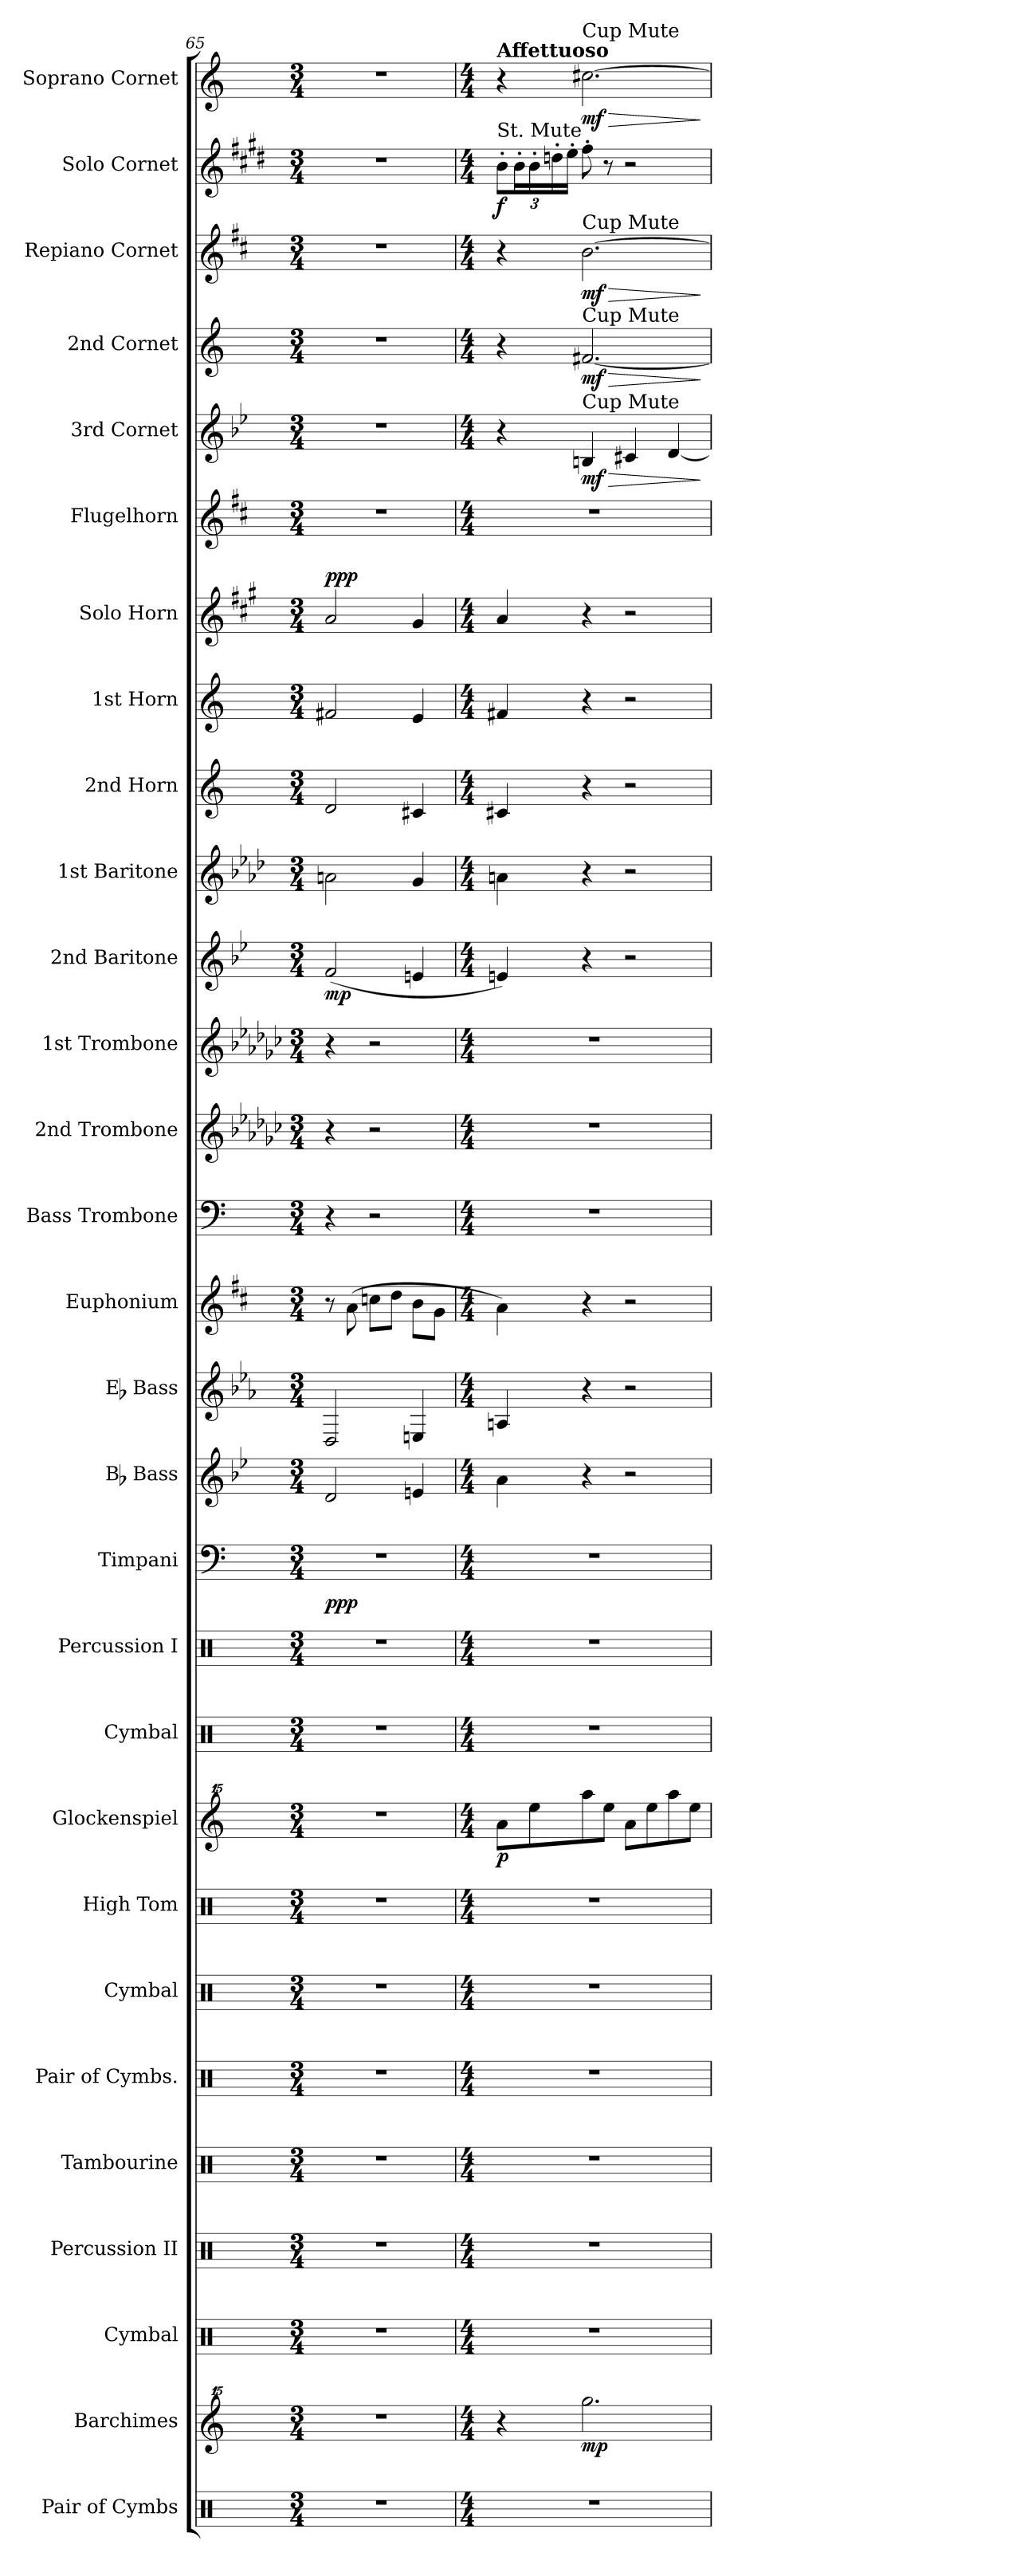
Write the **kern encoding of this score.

**kern	**kern	**dynam	**kern	**kern	**kern	**kern	**kern	**kern	**kern	**dynam	**kern	**kern	**kern	**dynam	**kern	**kern	**kern	**kern	**kern	**kern	**kern	**dynam	**kern	**kern	**kern	**kern	**kern	**dynam	**kern	**dynam	**kern	**dynam	**kern	**dynam	**kern	**dynam	**kern	**dynam
*part29	*part28	*part28	*part27	*part26	*part25	*part24	*part23	*part22	*part21	*part21	*part20	*part19	*part18	*part18	*part17	*part16	*part15	*part14	*part13	*part12	*part11	*part11	*part10	*part9	*part8	*part7	*part6	*part6	*part5	*part5	*part4	*part4	*part3	*part3	*part2	*part2	*part1	*part1
*staff29	*staff28	*staff28	*staff27	*staff26	*staff25	*staff24	*staff23	*staff22	*staff21	*staff21	*staff20	*staff19	*staff18	*staff18	*staff17	*staff16	*staff15	*staff14	*staff13	*staff12	*staff11	*staff11	*staff10	*staff9	*staff8	*staff7	*staff6	*staff6	*staff5	*staff5	*staff4	*staff4	*staff3	*staff3	*staff2	*staff2	*staff1	*staff1
*I"Pair of Cymbs	*I"Barchimes	*	*I"Cymbal	*I"Percussion II	*I"Tambourine	*I"Pair of Cymbs.	*I"Cymbal	*I"High Tom	*I"Glockenspiel	*	*I"Cymbal	*I"Percussion I	*I"Timpani	*	*I"Bb Bass	*I"Eb Bass	*I"Euphonium	*I"Bass Trombone	*I"2nd Trombone	*I"1st Trombone	*I"2nd Baritone	*	*I"1st Baritone	*I"2nd Horn	*I"1st Horn	*I"Solo Horn	*I"Flugelhorn	*	*I"3rd Cornet	*	*I"2nd Cornet	*	*I"Repiano Cornet	*	*I"Solo Cornet	*	*I"Soprano Cornet	*
*I'Pair Cym.	*I'Bachm.	*	*I'Cym.	*I'Perc. II	*I'Tamb.	*I'Pair Cym.	*I'Cym.	*I'H. To.	*I'Glk.	*	*I'Cym.	*I'Perc. I	*I'Timp.	*	*I'Bb Bass	*I'Eb Bass	*I'Euph.	*I'B. Trb.	*I'2nd Trb.	*I'1st Trb.	*I'2nd Bar.	*	*I'1st Bar.	*I'2nd Hn.	*I'1st Hn.	*I'Solo Hn.	*I'Flugel.	*	*I'3rd Cnt.	*	*I'2nd Cnt.	*	*I'Rep. Cnt.	*	*I'Solo Cnt.	*	*I'Sop. Cnt.	*
*clefX	*clefG^^2	*	*clefX	*clefX	*clefX	*clefX	*clefX	*clefX	*clefG^^2	*	*clefX	*clefX	*clefF4	*	*clefG2	*clefG2	*clefG2	*clefF4	*clefG2	*clefG2	*clefG2	*	*clefG2	*clefG2	*clefG2	*clefG2	*clefG2	*	*clefG2	*	*clefG2	*	*clefG2	*	*clefG2	*	*clefG2	*
*	*	*	*	*	*	*	*	*	*	*	*	*	*	*	*ITrd15c26	*ITrd12c21	*ITrd8c14	*	*ITrd8c14	*ITrd8c14	*ITrd8c14	*	*ITrd8c14	*ITrd5c9	*ITrd5c9	*ITrd5c9	*ITrd1c2	*	*ITrd1c2	*	*ITrd1c2	*	*ITrd1c2	*	*ITrd1c2	*	*ITrd-2c-3	*
*k[]	*k[]	*	*k[]	*k[]	*k[]	*k[]	*k[]	*k[]	*k[]	*	*k[]	*k[]	*k[]	*	*k[b-e-]	*k[b-e-a-]	*k[f#c#]	*k[]	*k[b-e-a-d-g-c-]	*k[b-e-a-d-g-c-]	*k[b-e-]	*	*k[b-e-a-d-]	*k[b-e-a-]	*k[b-e-a-]	*k[]	*k[]	*	*k[b-e-a-d-]	*	*k[b-e-]	*	*k[]	*	*k[f#c#]	*	*k[b-e-a-]	*
*M3/4	*M3/4	*	*M3/4	*M3/4	*M3/4	*M3/4	*M3/4	*M3/4	*M3/4	*	*M3/4	*M3/4	*M3/4	*	*M3/4	*M3/4	*M3/4	*M3/4	*M3/4	*M3/4	*M3/4	*	*M3/4	*M3/4	*M3/4	*M3/4	*M3/4	*	*M3/4	*	*M3/4	*	*M3/4	*	*M3/4	*	*M3/4	*
=65	=65	=65	=65	=65	=65	=65	=65	=65	=65	=65	=65	=65	=65	=65	=65	=65	=65	=65	=65	=65	=65	=65	=65	=65	=65	=65	=65	=65	=65	=65	=65	=65	=65	=65	=65	=65	=65	=65
*	*	*	*	*	*	*	*	*	*	*	*	*	*^	*	*	*	*	*^	*^	*^	*	*	*	*	*	*	*^	*	*	*	*	*	*	*	*	*	*	*
!	!	!	!	!	!	!	!	!	!	!	!	!	!	!	!LO:DY:b	!	!	!	!	!	!	!	!	!	!	!LO:DY:b	!	!	!	!	!	!	!LO:DY:b	!	!	!	!	!	!	!	!	!	!
2.r	2.r	.	2.r	2.r	2.r	2.r	2.r	2.r	2.r	.	2.r	2.r	2.r	4DD/yy	ppp	2DD/	2DD/	8r	4r	4ryy	4r	4ryy	4r	4ryy	(2F/	mp	2An\	2F/	2An/	2c/	2.r	4D/yy	ppp	2.r	.	2.r	.	2.r	.	2.r	.	2.r	.
.	.	.	.	.	.	.	.	.	.	.	.	.	.	.	.	.	.	(8A\	.	.	.	.	.	.	.	.	.	.	.	.	.	.	.	.	.	.	.	.	.	.	.	.	.
.	.	.	.	.	.	.	.	.	.	.	.	.	.	2ryy	.	.	.	8cn\L	2r	2ryy	2r	2ryy	2r	2ryy	.	.	.	.	.	.	.	2ryy	.	.	.	.	.	.	.	.	.	.	.
.	.	.	.	.	.	.	.	.	.	.	.	.	.	.	.	.	.	8d\J	.	.	.	.	.	.	.	.	.	.	.	.	.	.	.	.	.	.	.	.	.	.	.	.	.
.	.	.	.	.	.	.	.	.	.	.	.	.	.	.	.	4EEn/	4EEn/	8B\L	.	.	.	.	.	.	4En/	.	4G/	4En/	4G/	4B/	.	.	.	.	.	.	.	.	.	.	.	.	.
.	.	.	.	.	.	.	.	.	.	.	.	.	.	.	.	.	.	8G\J	.	.	.	.	.	.	.	.	.	.	.	.	.	.	.	.	.	.	.	.	.	.	.	.	.
*	*	*	*	*	*	*	*	*	*	*	*	*	*	*	*	*	*	*	*v	*v	*	*	*v	*v	*	*	*	*	*	*	*v	*v	*	*	*	*	*	*	*	*	*	*	*
*	*	*	*	*	*	*	*	*	*	*	*	*	*v	*v	*	*	*	*	*	*v	*v	*	*	*	*	*	*	*	*	*	*	*	*	*	*	*	*	*	*	*
=66	=66	=66	=66	=66	=66	=66	=66	=66	=66	=66	=66	=66	=66	=66	=66	=66	=66	=66	=66	=66	=66	=66	=66	=66	=66	=66	=66	=66	=66	=66	=66	=66	=66	=66	=66	=66	=66	=66
!!LO:REH:place=s1:a:B:fs=14.2249:t=G
*M4/4	*M4/4	*	*M4/4	*M4/4	*M4/4	*M4/4	*M4/4	*M4/4	*M4/4	*	*M4/4	*M4/4	*M4/4	*	*M4/4	*M4/4	*M4/4	*M4/4	*M4/4	*M4/4	*M4/4	*	*M4/4	*M4/4	*M4/4	*M4/4	*M4/4	*	*M4/4	*	*M4/4	*	*M4/4	*	*M4/4	*	*M4/4	*
*	*	*	*	*	*	*	*	*	*	*	*	*	*	*	*	*	*	*	*	*	*	*	*	*	*	*	*	*	*	*	*	*	*	*	*Xbrackettup	*	*	*
*	*	*	*	*	*	*	*	*	*	*	*	*	*	*	*	*	*	*	*	*	*	*	*	*	*	*	*	*	*	*	*	*	*	*	*	*	*MM58	*
!	!	!	!	!	!	!	!	!	!	!	!	!	!	!	!	!	!	!	!	!	!	!	!	!	!	!	!	!	!	!	!	!	!	!	!	!	!LO:TX:a:B:t=Affettuoso	!
!	!	!	!	!	!	!	!	!	!	!	!	!	!	!	!	!	!	!	!	!	!	!	!	!	!	!	!	!	!	!	!	!	!	!	!LO:TX:a:t=St. Mute	!	!	!
!	!	!	!	!	!	!	!	!	!	!LO:DY:b	!	!	!	!	!	!	!	!	!	!	!	!	!	!	!	!	!	!	!	!	!	!	!	!	!	!LO:DY:b	!	!
1r	4r	.	1r	1r	1r	1r	1r	1r	8aaa\L	p	1r	1r	1r	.	4AA\	4AAn/	4A\)	1r	1r	1r	4En/)	.	4An\	4En/	4An/	4c/	1r	.	4r	.	4r	.	4r	.	12a'\L	f	4r	.
.	.	.	.	.	.	.	.	.	.	.	.	.	.	.	.	.	.	.	.	.	.	.	.	.	.	.	.	.	.	.	.	.	.	.	24a'\L	.	.	.
.	.	.	.	.	.	.	.	.	8eeee\	.	.	.	.	.	.	.	.	.	.	.	.	.	.	.	.	.	.	.	.	.	.	.	.	.	24a'\	.	.	.
.	.	.	.	.	.	.	.	.	.	.	.	.	.	.	.	.	.	.	.	.	.	.	.	.	.	.	.	.	.	.	.	.	.	.	24ccn'\	.	.	.
.	.	.	.	.	.	.	.	.	.	.	.	.	.	.	.	.	.	.	.	.	.	.	.	.	.	.	.	.	.	.	.	.	.	.	24dd'\JJ	.	.	.
!	!	!	!	!	!	!	!	!	!	!	!	!	!	!	!	!	!	!	!	!	!	!	!	!	!	!	!	!	!	!	!	!	!	!	!	!	!LO:TX:a:t=Cup Mute	!
!	!	!	!	!	!	!	!	!	!	!	!	!	!	!	!	!	!	!	!	!	!	!	!	!	!	!	!	!	!	!	!	!	!LO:TX:a:t=Cup Mute	!	!	!	!	!
!	!	!	!	!	!	!	!	!	!	!	!	!	!	!	!	!	!	!	!	!	!	!	!	!	!	!	!	!	!	!	!LO:TX:a:t=Cup Mute	!	!	!	!	!	!	!
!	!	!	!	!	!	!	!	!	!	!	!	!	!	!	!	!	!	!	!	!	!	!	!	!	!	!	!	!	!LO:TX:a:t=Cup Mute	!	!	!	!	!	!	!	!	!
!	!	!LO:DY:b	!	!	!	!	!	!	!	!	!	!	!	!	!	!	!	!	!	!	!	!	!	!	!	!	!	!	!	!LO:HP:b	!	!LO:HP:b	!	!LO:HP:b	!	!	!	!LO:HP:b
!	!	!	!	!	!	!	!	!	!	!	!	!	!	!	!	!	!	!	!	!	!	!	!	!	!	!	!	!	!	!LO:DY:n=1:b	!	!LO:DY:n=1:b	!	!LO:DY:n=1:b	!	!	!	!LO:DY:n=1:b
.	2.gggg\	mp	.	.	.	.	.	.	8aaaa\	.	.	.	.	.	4r	4r	4r	.	.	.	4r	.	4r	4r	4r	4r	.	.	4An/	> mf	[2.en/	> mf	[2.a\	> mf	8ee'\	.	[2.een\	> mf
.	.	.	.	.	.	.	.	.	8eeee\J	.	.	.	.	.	.	.	.	.	.	.	.	.	.	.	.	.	.	.	.	.	.	.	.	.	8r	.	.	.
.	.	.	.	.	.	.	.	.	8aaa\L	.	.	.	.	.	2r	2r	2r	.	.	.	2r	.	2r	2r	2r	2r	.	.	4Bn/	.	.	.	.	.	2r	.	.	.
.	.	.	.	.	.	.	.	.	8eeee\	.	.	.	.	.	.	.	.	.	.	.	.	.	.	.	.	.	.	.	.	.	.	.	.	.	.	.	.	.
.	.	.	.	.	.	.	.	.	8aaaa\	.	.	.	.	.	.	.	.	.	.	.	.	.	.	.	.	.	.	.	[4c/	.	.	.	.	.	.	.	.	.
.	.	.	.	.	.	.	.	.	8eeee\J	.	.	.	.	.	.	.	.	.	.	.	.	.	.	.	.	.	.	.	.	.	.	.	.	.	.	.	.	.
.	.	.	.	.	.	.	.	.	.	.	.	.	.	.	.	.	.	.	.	.	.	.	.	.	.	.	.	.	.	]	.	]	.	]	.	.	.	]
=	=	=	=	=	=	=	=	=	=	=	=	=	=	=	=	=	=	=	=	=	=	=	=	=	=	=	=	=	=	=	=	=	=	=	=	=	=	=
*-	*-	*-	*-	*-	*-	*-	*-	*-	*-	*-	*-	*-	*-	*-	*-	*-	*-	*-	*-	*-	*-	*-	*-	*-	*-	*-	*-	*-	*-	*-	*-	*-	*-	*-	*-	*-	*-	*-
